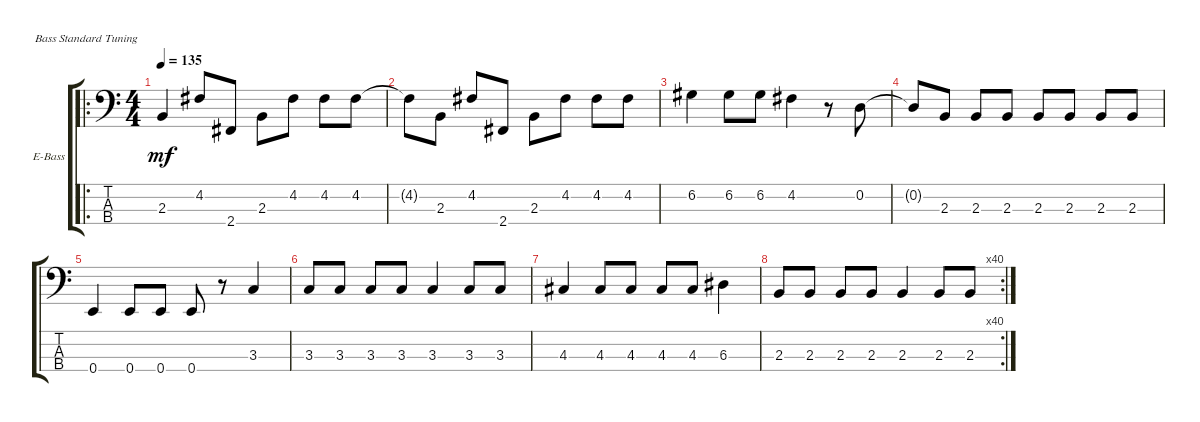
\defaultSystemsLayout 4
\bracketExtendMode groupsimilarinstruments
\firstSystemTrackNameOrientation horizontal
\otherSystemsTrackNameOrientation horizontal
\track ("Electric Bass" "E-Bass") {instrument electricbassfinger}
\staff {score tabs}
\tuning (G2 D2 A1 E1)
\ro
\ts (4 4)
\tempo 135
\clef f4
\scale
0.509881
\ks c
2.3.4{dy mf instrument electricbassfinger} 4.2.8 2.4.8 2.3.8 4.2.8 4.2.8 4.2.8 |
\scale
0.245059 4.2{t}.8 2.3.8 4.2.8 2.4.8 2.3.8 4.2.8 4.2.8 4.2.8 |
\scale
0.245059 6.2.4 6.2.8 6.2.8 4.2.4 r.8 0.2.8 |
\scale
0.333333 0.2{t}.8 2.3.8 2.3.8 2.3.8 2.3.8 2.3.8 2.3.8 2.3.8 |
\scale
0.333333 0.4.4 0.4.8 0.4.8 0.4.8 r.8 3.3.4 |
\scale
0.333333 3.3.8 3.3.8 3.3.8 3.3.8 3.3.4 3.3.8 3.3.8 |
4.3.4 4.3.8 4.3.8 4.3.8 4.3.8 6.3.4 |
\rc 40
2.3.8 2.3.8 2.3.8 2.3.8 2.3.4 2.3.8 2.3.8
